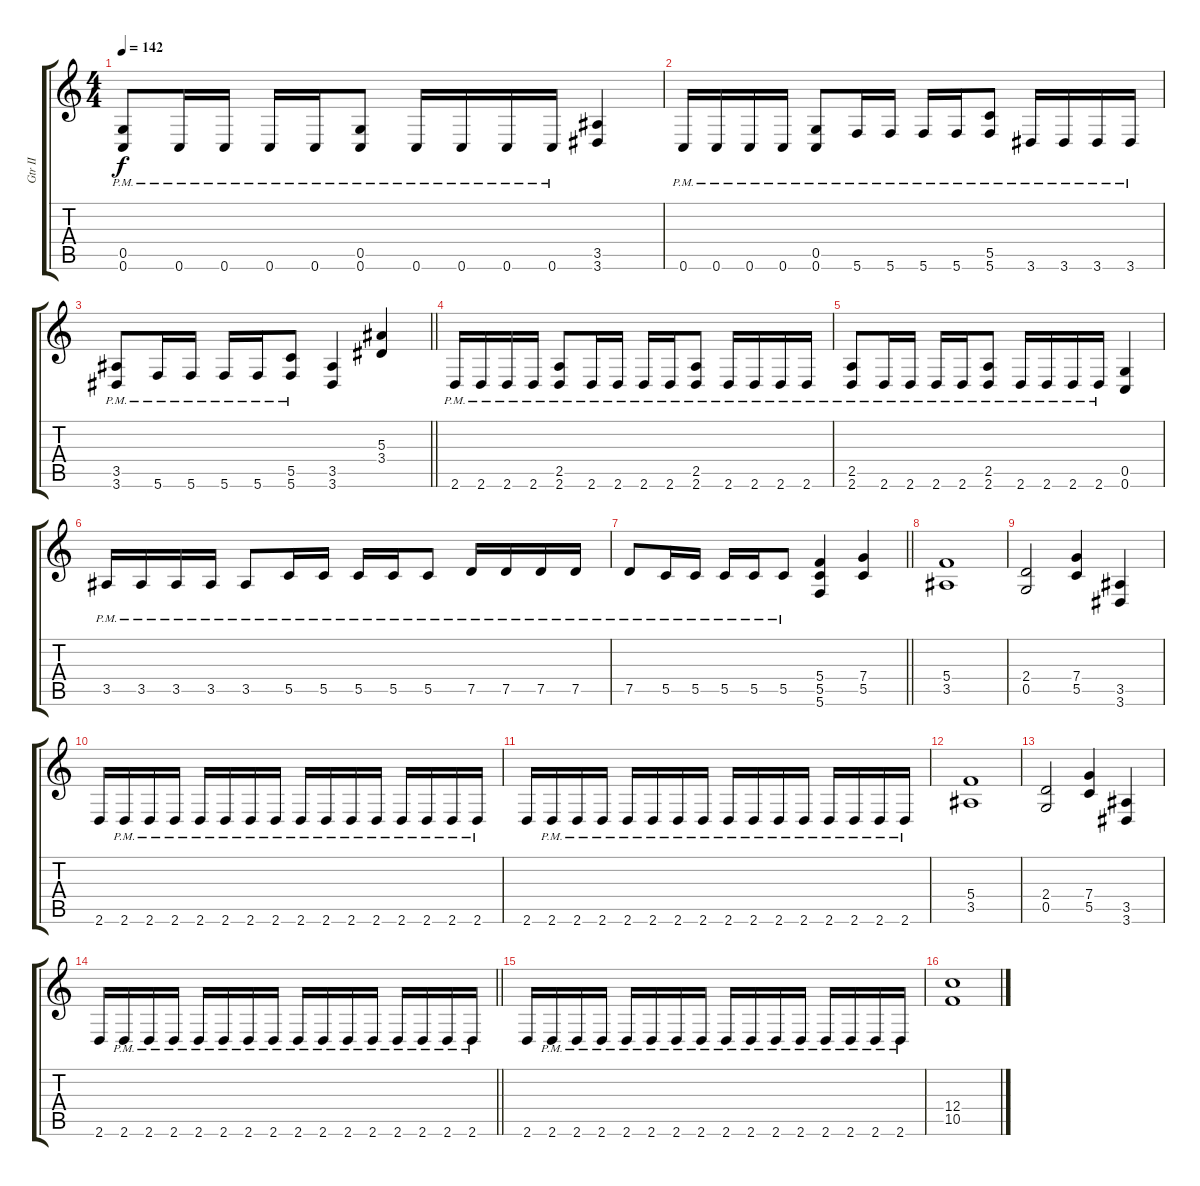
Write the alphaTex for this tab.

\track ("Gtr II" "Gtr II") {instrument overdrivenguitar}
\staff {score tabs}
\tuning (D4 A3 F3 C3 G2 C2) {hide}
\ts (4 4)
\tempo 142
\clef g2
\ks c
(0.5{pm} 0.6{pm}).8{dy f} 0.6{pm}.16 0.6{pm}.16 0.6{pm}.16 0.6{pm}.16 (0.5{pm} 0.6{pm}).8 0.6{pm}.16 0.6{pm}.16 0.6{pm}.16 0.6{pm}.16 (3.5 3.6).4 |
0.6{pm}.16 0.6{pm}.16 0.6{pm}.16 0.6{pm}.16 (0.5{pm} 0.6{pm}).8 5.6{pm}.16 5.6{pm}.16 5.6{pm}.16 5.6{pm}.16 (5.5{pm} 5.6{pm}).8 3.6{pm}.16 3.6{pm}.16 3.6{pm}.16 3.6{pm}.16 |
\barLineRight lightlight
(3.5{pm} 3.6{pm}).8 5.6{pm}.16 5.6{pm}.16 5.6{pm}.16 5.6{pm}.16 (5.5{pm} 5.6{pm}).8 (3.5 3.6).4 (5.3 3.4).4 |
2.6{pm}.16 2.6{pm}.16 2.6{pm}.16 2.6{pm}.16 (2.5{pm} 2.6{pm}).8 2.6{pm}.16 2.6{pm}.16 2.6{pm}.16 2.6{pm}.16 (2.5{pm} 2.6{pm}).8 2.6{pm}.16 2.6{pm}.16 2.6{pm}.16 2.6{pm}.16 |
(2.5{pm} 2.6{pm}).8 2.6{pm}.16 2.6{pm}.16 2.6{pm}.16 2.6{pm}.16 (2.5{pm} 2.6{pm}).8 2.6{pm}.16 2.6{pm}.16 2.6{pm}.16 2.6{pm}.16 (0.5 0.6).4 |
3.5{pm}.16 3.5{pm}.16 3.5{pm}.16 3.5{pm}.16 3.5{pm}.8 5.5{pm}.16 5.5{pm}.16 5.5{pm}.16 5.5{pm}.16 5.5{pm}.8 7.5{pm}.16 7.5{pm}.16 7.5{pm}.16 7.5{pm}.16 |
\barLineRight lightlight
7.5{pm}.8 5.5{pm}.16 5.5{pm}.16 5.5{pm}.16 5.5{pm}.16 5.5{pm}.8 (5.4 5.5 5.6).4 (7.4 5.5).4 |
(5.4 3.5).1 |
(2.4 0.5).2 (7.4 5.5).4 (3.5 3.6).4 |
2.6.16 2.6{pm}.16 2.6{pm}.16 2.6{pm}.16 2.6{pm}.16 2.6{pm}.16 2.6{pm}.16 2.6{pm}.16 2.6{pm}.16 2.6{pm}.16 2.6{pm}.16 2.6{pm}.16 2.6{pm}.16 2.6{pm}.16 2.6{pm}.16 2.6{pm}.16 |
2.6.16 2.6{pm}.16 2.6{pm}.16 2.6{pm}.16 2.6{pm}.16 2.6{pm}.16 2.6{pm}.16 2.6{pm}.16 2.6{pm}.16 2.6{pm}.16 2.6{pm}.16 2.6{pm}.16 2.6{pm}.16 2.6{pm}.16 2.6{pm}.16 2.6{pm}.16 |
(5.4 3.5).1 |
(2.4 0.5).2 (7.4 5.5).4 (3.5 3.6).4 |
\barLineRight lightlight
2.6.16 2.6{pm}.16 2.6{pm}.16 2.6{pm}.16 2.6{pm}.16 2.6{pm}.16 2.6{pm}.16 2.6{pm}.16 2.6{pm}.16 2.6{pm}.16 2.6{pm}.16 2.6{pm}.16 2.6{pm}.16 2.6{pm}.16 2.6{pm}.16 2.6{pm}.16 |
\section ("" "")
2.6.16 2.6{pm}.16 2.6{pm}.16 2.6{pm}.16 2.6{pm}.16 2.6{pm}.16 2.6{pm}.16 2.6{pm}.16 2.6{pm}.16 2.6{pm}.16 2.6{pm}.16 2.6{pm}.16 2.6{pm}.16 2.6{pm}.16 2.6{pm}.16 2.6{pm}.16 |
(12.4 10.5).1
